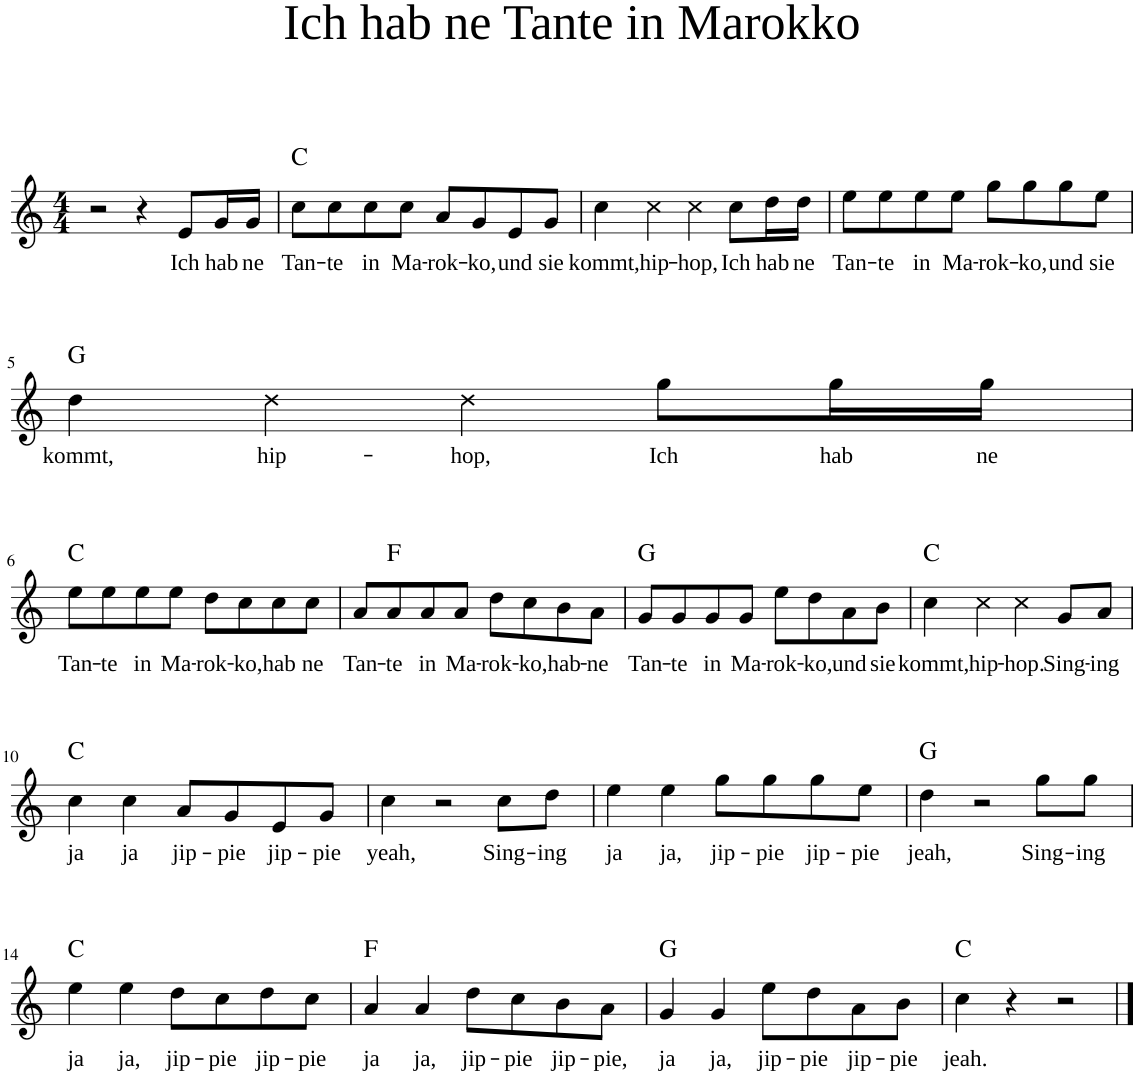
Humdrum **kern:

**kern	**text	**harte
*part1	*part1	*part1
*staff1	*staff1	*
*I"Voice	*	*
*clefG2	*	*
*k[]	*	*
*M4/4	*	*
=1	=1	=1
2r	.	.
4r	.	.
!	!LO:LY:b	!
8e/L	Ich	.
!	!LO:LY:b	!
16g/L	hab	.
!	!LO:LY:b	!
16g/JJ	ne	.
=2	=2	=2
!	!LO:LY:b	!
8cc\L	Tan-	C:maj
!	!LO:LY:b	!
8cc\	-te	.
!	!LO:LY:b	!
8cc\	in	.
!	!LO:LY:b	!
8cc\J	Ma-	.
!	!LO:LY:b	!
8a/L	-rok-	.
!	!LO:LY:b	!
8g/	-ko,	.
!	!LO:LY:b	!
8e/	und	.
!	!LO:LY:b	!
8g/J	sie	.
=3	=3	=3
!	!LO:LY:b	!
4cc\	kommt,	.
!	!LO:LY:b	!
4cc\	hip-	.
!	!LO:LY:b	!
4cc\	-hop,	.
!	!LO:LY:b	!
8cc\L	Ich	.
!	!LO:LY:b	!
16dd\L	hab	.
!	!LO:LY:b	!
16dd\JJ	ne	.
=4	=4	=4
!	!LO:LY:b	!
8ee\L	Tan-	.
!	!LO:LY:b	!
8ee\	-te	.
!	!LO:LY:b	!
8ee\	in	.
!	!LO:LY:b	!
8ee\J	Ma-	.
!	!LO:LY:b	!
8gg\L	-rok-	.
!	!LO:LY:b	!
8gg\	-ko,	.
!	!LO:LY:b	!
8gg\	und	.
!	!LO:LY:b	!
8ee\J	sie	.
!!LO:LB:g=z
=5	=5	=5
!	!LO:LY:b	!
4dd\	kommt,	G:maj
!	!LO:LY:b	!
4dd\	hip-	.
!	!LO:LY:b	!
4dd\	-hop,	.
!	!LO:LY:b	!
8gg\L	Ich	.
!	!LO:LY:b	!
16gg\L	hab	.
!	!LO:LY:b	!
16gg\JJ	ne	.
!!LO:LB:g=z
=6	=6	=6
!	!LO:LY:b	!
8ee\L	Tan-	C:maj
!	!LO:LY:b	!
8ee\	-te	.
!	!LO:LY:b	!
8ee\	in	.
!	!LO:LY:b	!
8ee\J	Ma-	.
!	!LO:LY:b	!
8dd\L	-rok-	.
!	!LO:LY:b	!
8cc\	-ko,	.
!	!LO:LY:b	!
8cc\	hab	.
!	!LO:LY:b	!
8cc\J	ne	.
=7	=7	=7
!	!LO:LY:b	!
8a/L	Tan-	.
!	!LO:LY:b	!
8a/	-te	F:maj
!	!LO:LY:b	!
8a/	in	.
!	!LO:LY:b	!
8a/J	Ma-	.
!	!LO:LY:b	!
8dd\L	-rok-	.
!	!LO:LY:b	!
8cc\	-ko,	.
!	!LO:LY:b	!
8b\	hab-	.
!	!LO:LY:b	!
8a\J	-ne	.
=8	=8	=8
!	!LO:LY:b	!
8g/L	Tan-	G:maj
!	!LO:LY:b	!
8g/	-te	.
!	!LO:LY:b	!
8g/	in	.
!	!LO:LY:b	!
8g/J	Ma-	.
!	!LO:LY:b	!
8ee\L	-rok-	.
!	!LO:LY:b	!
8dd\	-ko,	.
!	!LO:LY:b	!
8a\	und	.
!	!LO:LY:b	!
8b\J	sie	.
=9	=9	=9
!	!LO:LY:b	!
4cc\	kommt,	C:maj
!	!LO:LY:b	!
4cc\	hip-	.
!	!LO:LY:b	!
4cc\	-hop.	.
!	!LO:LY:b	!
8g/L	Sing-	.
!	!LO:LY:b	!
8a/J	-ing	.
!!LO:LB:g=z
=10	=10	=10
!	!LO:LY:b	!
4cc\	ja	C:maj
!	!LO:LY:b	!
4cc\	ja	.
!	!LO:LY:b	!
8a/L	jip-	.
!	!LO:LY:b	!
8g/	-pie	.
!	!LO:LY:b	!
8e/	jip-	.
!	!LO:LY:b	!
8g/J	-pie	.
=11	=11	=11
!	!LO:LY:b	!
4cc\	yeah,	.
2r	.	.
!	!LO:LY:b	!
8cc\L	Sing-	.
!	!LO:LY:b	!
8dd\J	-ing	.
=12	=12	=12
!	!LO:LY:b	!
4ee\	ja	.
!	!LO:LY:b	!
4ee\	ja,	.
!	!LO:LY:b	!
8gg\L	jip-	.
!	!LO:LY:b	!
8gg\	-pie	.
!	!LO:LY:b	!
8gg\	jip-	.
!	!LO:LY:b	!
8ee\J	-pie	.
=13	=13	=13
!	!LO:LY:b	!
4dd\	jeah,	G:maj
2r	.	.
!	!LO:LY:b	!
8gg\L	Sing-	.
!	!LO:LY:b	!
8gg\J	-ing	.
!!LO:LB:g=z
=14	=14	=14
!	!LO:LY:b	!
4ee\	ja	C:maj
!	!LO:LY:b	!
4ee\	ja,	.
!	!LO:LY:b	!
8dd\L	jip-	.
!	!LO:LY:b	!
8cc\	-pie	.
!	!LO:LY:b	!
8dd\	jip-	.
!	!LO:LY:b	!
8cc\J	-pie	.
=15	=15	=15
!	!LO:LY:b	!
4a/	ja	F:maj
!	!LO:LY:b	!
4a/	ja,	.
!	!LO:LY:b	!
8dd\L	jip-	.
!	!LO:LY:b	!
8cc\	-pie	.
!	!LO:LY:b	!
8b\	jip-	.
!	!LO:LY:b	!
8a\J	-pie,	.
=16	=16	=16
!	!LO:LY:b	!
4g/	ja	G:maj
!	!LO:LY:b	!
4g/	ja,	.
!	!LO:LY:b	!
8ee\L	jip-	.
!	!LO:LY:b	!
8dd\	-pie	.
!	!LO:LY:b	!
8a\	jip-	.
!	!LO:LY:b	!
8b\J	-pie	.
=17	=17	=17
!	!LO:LY:b	!
4cc\	jeah.	C:maj
4r	.	.
2r	.	.
==	==	==
*-	*-	*-
